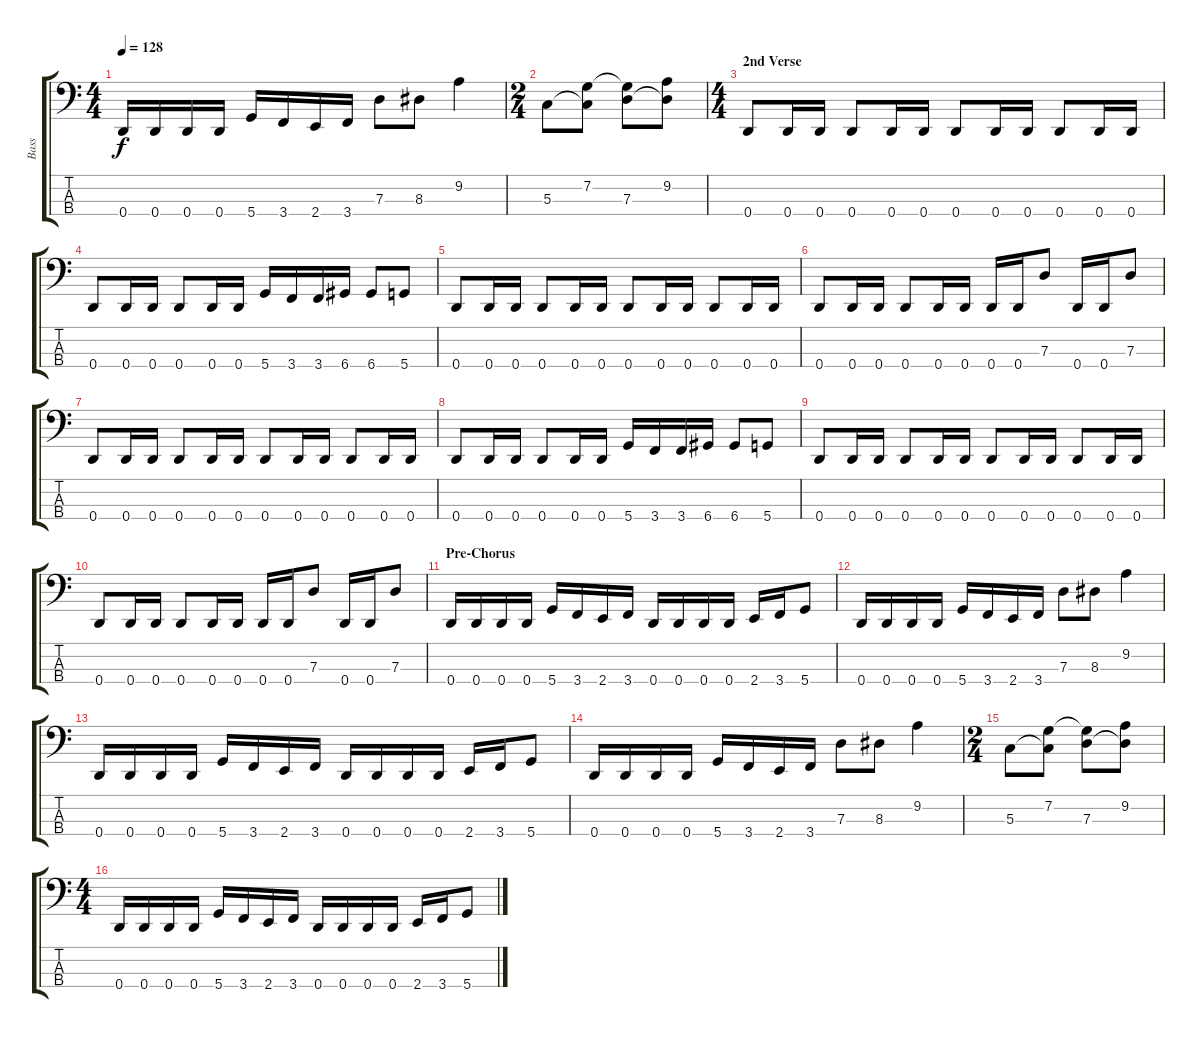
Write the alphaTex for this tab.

\track ("Bass" "Bass") {instrument electricbasspick}
\staff {score tabs}
\tuning (F2 C2 G1 D1) {hide}
\ts (4 4)
\tempo 128
\clef f4
\ks c
0.4.16{dy f} 0.4.16 0.4.16 0.4.16 5.4.16 3.4.16 2.4.16 3.4.16 7.3.8 8.3.8 9.2.4 |
\ts (2 4)
5.3.8 (7.2 5.3{t}).8 (7.2{t} 7.3).8 (9.2 7.3{t}).8 |
\ts (4 4)
\section ("" "2nd Verse")
0.4.8 0.4.16 0.4.16 0.4.8 0.4.16 0.4.16 0.4.8 0.4.16 0.4.16 0.4.8 0.4.16 0.4.16 |
0.4.8 0.4.16 0.4.16 0.4.8 0.4.16 0.4.16 5.4.16 3.4.16 3.4.16 6.4.16 6.4.8 5.4.8 |
0.4.8 0.4.16 0.4.16 0.4.8 0.4.16 0.4.16 0.4.8 0.4.16 0.4.16 0.4.8 0.4.16 0.4.16 |
0.4.8 0.4.16 0.4.16 0.4.8 0.4.16 0.4.16 0.4.16 0.4.16 7.3.8 0.4.16 0.4.16 7.3.8 |
0.4.8 0.4.16 0.4.16 0.4.8 0.4.16 0.4.16 0.4.8 0.4.16 0.4.16 0.4.8 0.4.16 0.4.16 |
0.4.8 0.4.16 0.4.16 0.4.8 0.4.16 0.4.16 5.4.16 3.4.16 3.4.16 6.4.16 6.4.8 5.4.8 |
0.4.8 0.4.16 0.4.16 0.4.8 0.4.16 0.4.16 0.4.8 0.4.16 0.4.16 0.4.8 0.4.16 0.4.16 |
0.4.8 0.4.16 0.4.16 0.4.8 0.4.16 0.4.16 0.4.16 0.4.16 7.3.8 0.4.16 0.4.16 7.3.8 |
\section ("" "Pre-Chorus")
0.4.16 0.4.16 0.4.16 0.4.16 5.4.16 3.4.16 2.4.16 3.4.16 0.4.16 0.4.16 0.4.16 0.4.16 2.4.16 3.4.16 5.4.8 |
0.4.16 0.4.16 0.4.16 0.4.16 5.4.16 3.4.16 2.4.16 3.4.16 7.3.8 8.3.8 9.2.4 |
0.4.16 0.4.16 0.4.16 0.4.16 5.4.16 3.4.16 2.4.16 3.4.16 0.4.16 0.4.16 0.4.16 0.4.16 2.4.16 3.4.16 5.4.8 |
0.4.16 0.4.16 0.4.16 0.4.16 5.4.16 3.4.16 2.4.16 3.4.16 7.3.8 8.3.8 9.2.4 |
\ts (2 4)
5.3.8 (7.2 5.3{t}).8 (7.2{t} 7.3).8 (9.2 7.3{t}).8 |
\ts (4 4)
0.4.16 0.4.16 0.4.16 0.4.16 5.4.16 3.4.16 2.4.16 3.4.16 0.4.16 0.4.16 0.4.16 0.4.16 2.4.16 3.4.16 5.4.8
